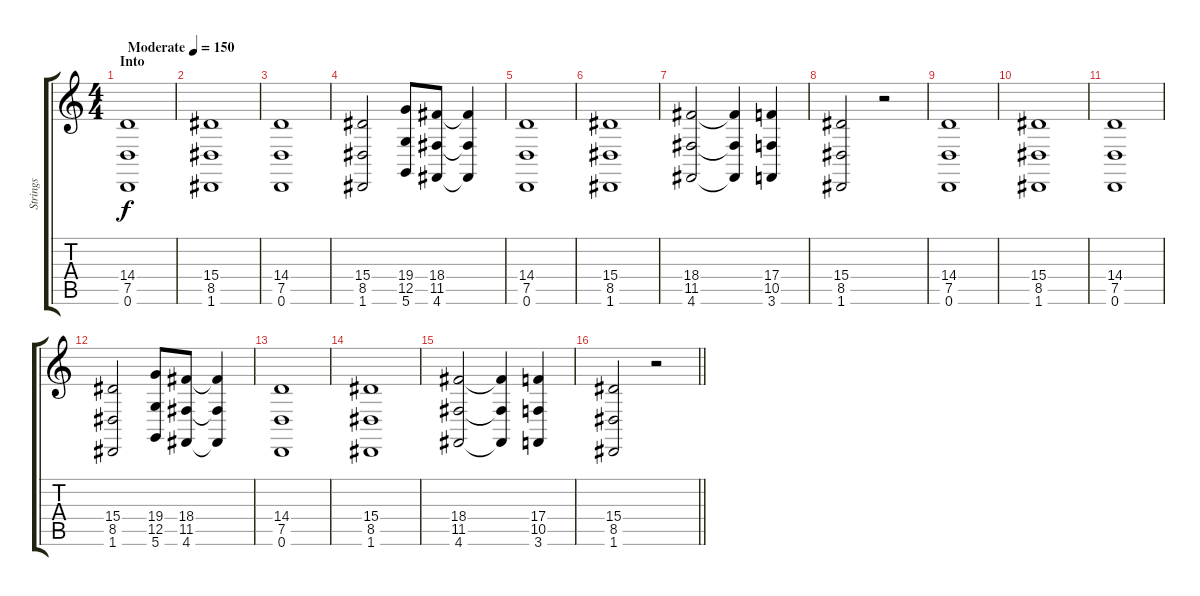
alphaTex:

\track ("Strings" "Strings") {instrument stringensemble1}
\staff {score tabs}
\tuning (D4 A3 F3 C3 G2 D2) {hide}
\ts (4 4)
\section ("" "Into")
\tempo (150 "Moderate")
\clef g2
\ks c
(14.4 7.5 0.6).1{dy f instrument stringensemble1} |
(15.4 8.5 1.6).1 |
(14.4 7.5 0.6).1 |
(15.4 8.5 1.6).2 (19.4 12.5 5.6).8 (18.4 11.5 4.6).8 (18.4{t} 11.5{t} 4.6{t}).4 |
(14.4 7.5 0.6).1 |
(15.4 8.5 1.6).1 |
(18.4 11.5 4.6).2 (18.4{t} 11.5{t} 4.6{t}).4 (17.4 10.5 3.6).4 |
(15.4 8.5 1.6).2 r.2 |
(14.4 7.5 0.6).1 |
(15.4 8.5 1.6).1 |
(14.4 7.5 0.6).1 |
(15.4 8.5 1.6).2 (19.4 12.5 5.6).8 (18.4 11.5 4.6).8 (18.4{t} 11.5{t} 4.6{t}).4 |
(14.4 7.5 0.6).1 |
(15.4 8.5 1.6).1 |
(18.4 11.5 4.6).2 (18.4{t} 11.5{t} 4.6{t}).4 (17.4 10.5 3.6).4 |
\barLineRight lightlight
(15.4 8.5 1.6).2 r.2
